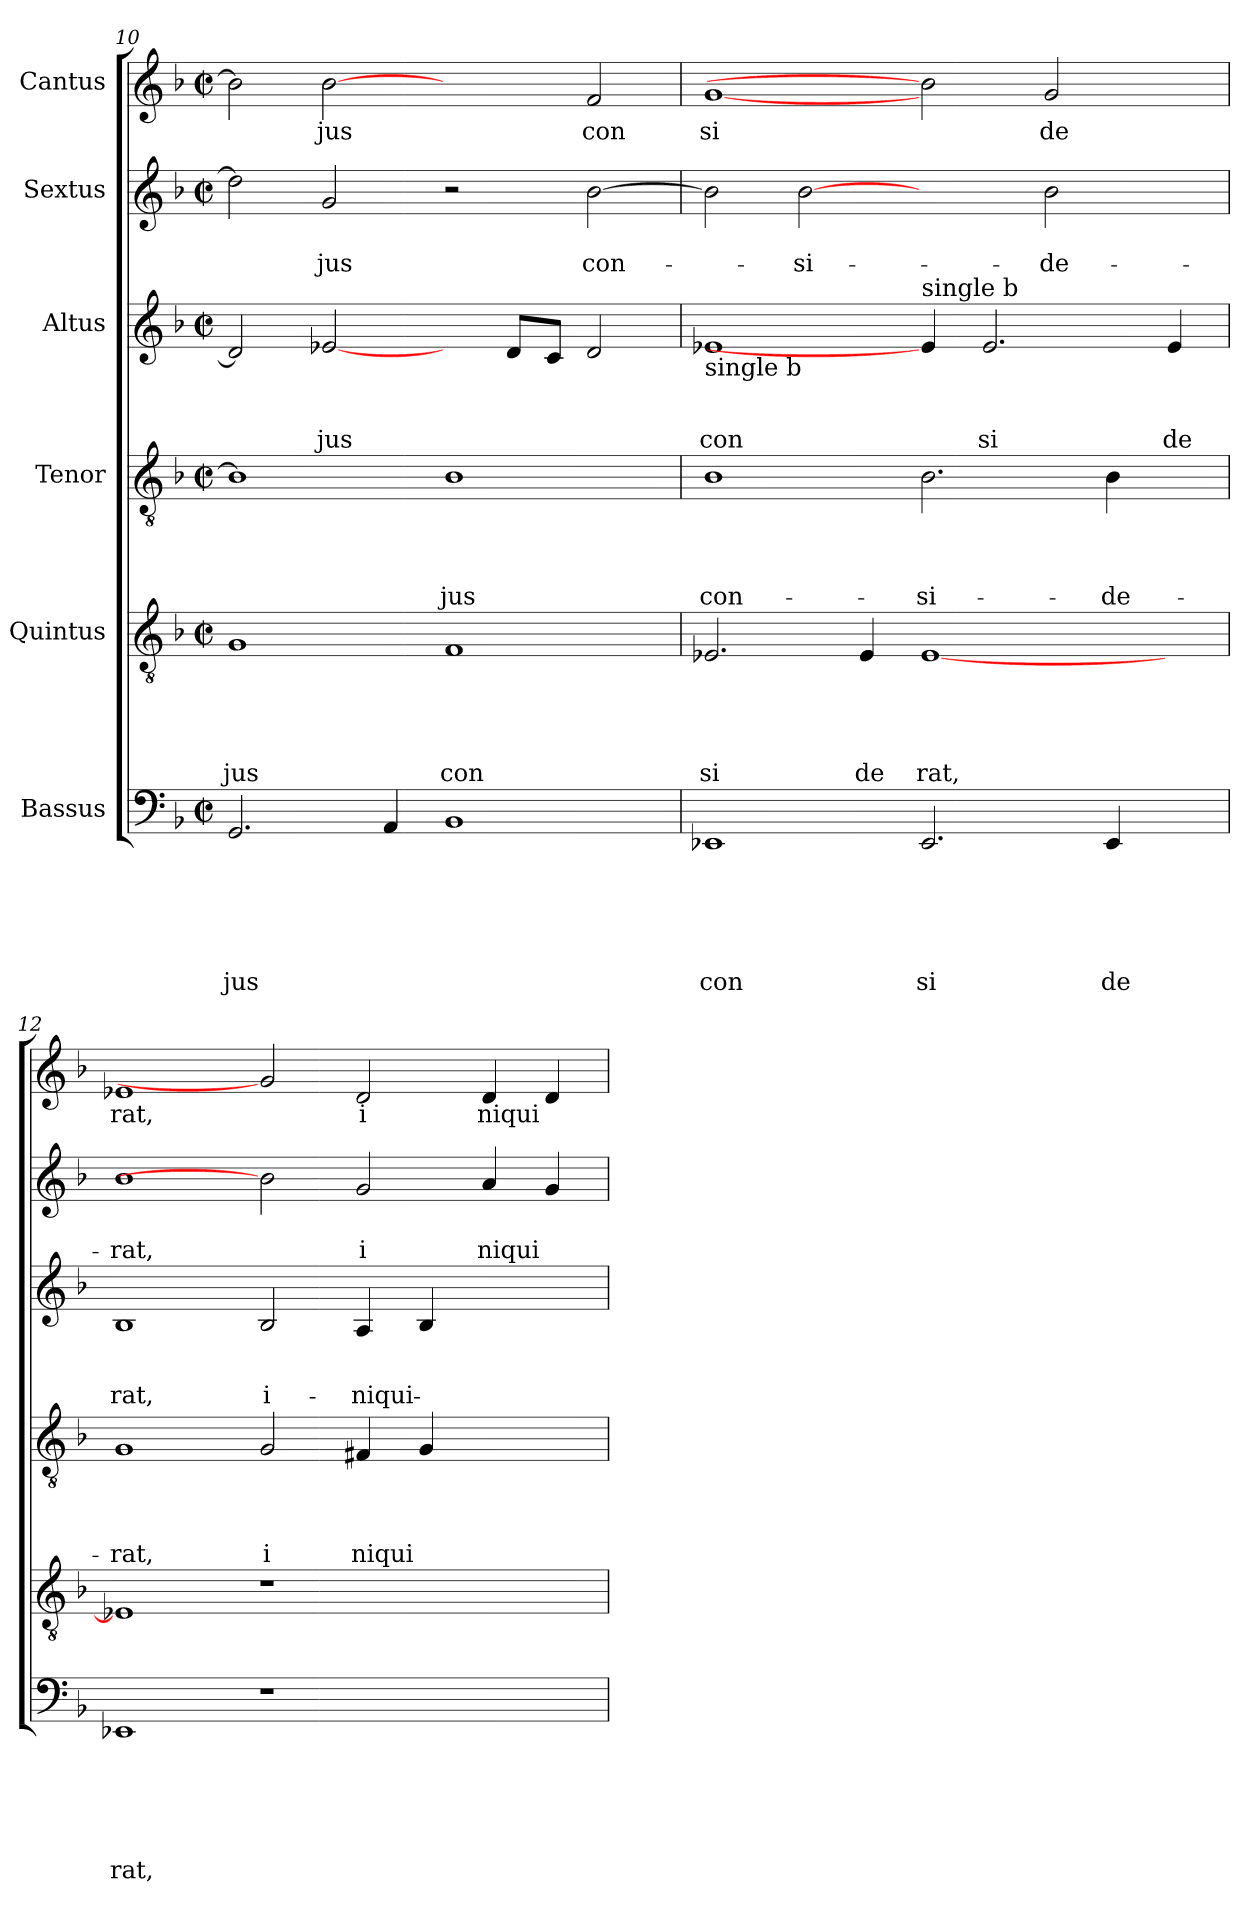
**kern	**text	**text	**text	**text	**text	**text	**kern	**text	**text	**text	**text	**text	**kern	**text	**text	**text	**text	**kern	**text	**text	**text	**kern	**text	**text	**kern	**text
*part6	*part6	*part6	*part6	*part6	*part6	*part6	*part5	*part5	*part5	*part5	*part5	*part5	*part4	*part4	*part4	*part4	*part4	*part3	*part3	*part3	*part3	*part2	*part2	*part2	*part1	*part1
*staff6	*staff6	*staff6	*staff6	*staff6	*staff6	*staff6	*staff5	*staff5	*staff5	*staff5	*staff5	*staff5	*staff4	*staff4	*staff4	*staff4	*staff4	*staff3	*staff3	*staff3	*staff3	*staff2	*staff2	*staff2	*staff1	*staff1
*I"Bassus	*	*	*	*	*	*	*I"Quintus	*	*	*	*	*	*I"Tenor	*	*	*	*	*I"Altus	*	*	*	*I"Sextus	*	*	*I"Cantus	*
*clefF4	*	*	*	*	*	*	*clefGv2	*	*	*	*	*	*clefGv2	*	*	*	*	*clefG2	*	*	*	*clefG2	*	*	*clefG2	*
*k[b-]	*	*	*	*	*	*	*k[b-]	*	*	*	*	*	*k[b-]	*	*	*	*	*k[b-]	*	*	*	*k[b-]	*	*	*k[b-]	*
*F:	*	*	*	*	*	*	*F:	*	*	*	*	*	*F:	*	*	*	*	*F:	*	*	*	*F:	*	*	*F:	*
*M2/2	*	*	*	*	*	*	*M2/2	*	*	*	*	*	*M2/2	*	*	*	*	*M2/2	*	*	*	*M2/2	*	*	*M2/2	*
*met(c|)	*	*	*	*	*	*	*met(c|)	*	*	*	*	*	*met(c|)	*	*	*	*	*met(c|)	*	*	*	*met(c|)	*	*	*met(c|)	*
=10	=10	=10	=10	=10	=10	=10	=10	=10	=10	=10	=10	=10	=10	=10	=10	=10	=10	=10	=10	=10	=10	=10	=10	=10	=10	=10
!	!	!	!	!	!	!LO:LY:b	!	!	!	!	!	!LO:LY:b	!	!	!	!	!	!	!	!	!	!	!	!	!	!
2.GG/	.	.	.	.	.	jus	1G	.	.	.	.	jus	1B-]	.	.	.	.	2d/]	.	.	.	2dd\]	.	.	2b-\]	.
!	!	!	!	!	!	!	!	!	!	!	!	!	!	!	!	!	!	!	!	!	!LO:LY:b	!	!	!LO:LY:b	!	!LO:LY:b
.	.	.	.	.	.	.	.	.	.	.	.	.	.	.	.	.	.	[2e-X/	.	.	jus	2g/	.	-jus	[2b-	jus
4AA/	.	.	.	.	.	.	.	.	.	.	.	.	.	.	.	.	.	.	.	.	.	.	.	.	.	.
!	!	!	!	!	!	!	!	!	!	!	!	!LO:LY:b	!	!	!	!	!LO:LY:b	!	!	!	!	!	!	!	!	!
1BB-	.	.	.	.	.	.	1F	.	.	.	.	con	1B-	.	.	.	-jus	4ryy	.	.	.	2r	.	.	2ryy	.
.	.	.	.	.	.	.	.	.	.	.	.	.	.	.	.	.	.	8d/L	.	.	.	.	.	.	.	.
.	.	.	.	.	.	.	.	.	.	.	.	.	.	.	.	.	.	8c/J	.	.	.	.	.	.	.	.
!	!	!	!	!	!	!	!	!	!	!	!	!	!	!	!	!	!	!	!	!	!	!	!	!LO:LY:b	!	!LO:LY:b
.	.	.	.	.	.	.	.	.	.	.	.	.	.	.	.	.	.	2d/	.	.	.	[>2b-\	.	con-	2f/	con
=11	=11	=11	=11	=11	=11	=11	=11	=11	=11	=11	=11	=11	=11	=11	=11	=11	=11	=11	=11	=11	=11	=11	=11	=11	=11	=11
!	!	!	!	!	!	!	!	!	!	!	!	!	!	!	!	!	!	!LO:TX:b:t=single b	!	!	!	!	!	!	!	!
!	!	!	!	!	!	!LO:LY:b	!	!	!	!	!	!LO:LY:b	!	!	!	!	!LO:LY:b	!	!	!	!LO:LY:b	!	!	!	!	!LO:LY:b
1EE-X	.	.	.	.	.	con	2.E-X/	.	.	.	.	si	1B-	.	.	.	con-	1e-	.	.	con	2b-\]	.	.	[1g	si
!	!	!	!	!	!	!	!	!	!	!	!	!	!	!	!	!	!	!	!	!	!	!	!	!LO:LY:b	!	!
.	.	.	.	.	.	.	.	.	.	.	.	.	.	.	.	.	.	.	.	.	.	[2b-	.	-si-	.	.
!	!	!	!	!	!	!	!	!	!	!	!	!LO:LY:b	!	!	!	!	!	!	!	!	!	!	!	!	!	!
.	.	.	.	.	.	.	4E-/	.	.	.	.	de	.	.	.	.	.	.	.	.	.	.	.	.	.	.
!	!	!	!	!	!	!	!	!	!	!	!	!	!	!	!	!	!	!LO:TX:a:t=single b	!	!	!	!	!	!	!	!
!	!	!	!	!	!	!LO:LY:b	!	!	!	!	!	!LO:LY:b	!	!	!	!	!LO:LY:b	!	!	!	!	!	!	!	!	!
2.EE-/	.	.	.	.	.	si	[>1E-	.	.	.	.	rat,	2.B-\	.	.	.	-si-	4e-/]	.	.	.	2ryy	.	.	2b-]	.
!	!	!	!	!	!	!	!	!	!	!	!	!	!	!	!	!	!	!	!	!	!LO:LY:b	!	!	!	!	!
.	.	.	.	.	.	.	.	.	.	.	.	.	.	.	.	.	.	2.e-/	.	.	si	.	.	.	.	.
!	!	!	!	!	!	!	!	!	!	!	!	!	!	!	!	!	!	!	!	!	!	!	!	!LO:LY:b	!	!LO:LY:b
.	.	.	.	.	.	.	.	.	.	.	.	.	.	.	.	.	.	.	.	.	.	2b-\	.	-de-	2g/	de
!	!	!	!	!	!	!LO:LY:b	!	!	!	!	!	!	!	!	!	!	!LO:LY:b	!	!	!	!	!	!	!	!	!
4EE-/	.	.	.	.	.	de	.	.	.	.	.	.	4B-\	.	.	.	-de-	.	.	.	.	.	.	.	.	.
!	!	!	!	!	!	!	!	!	!	!	!	!	!	!	!	!	!	!	!	!	!LO:LY:b	!	!	!	!	!
4ryy	.	.	.	.	.	.	4ryy	.	.	.	.	.	4ryy	.	.	.	.	4e-/	.	.	de	4ryy	.	.	4ryy	.
!!LO:PB:g=z
=12	=12	=12	=12	=12	=12	=12	=12	=12	=12	=12	=12	=12	=12	=12	=12	=12	=12	=12	=12	=12	=12	=12	=12	=12	=12	=12
!	!	!	!	!	!	!LO:LY:b	!	!	!	!	!	!	!	!	!	!	!LO:LY:b	!	!	!	!LO:LY:b	!	!	!LO:LY:b	!	!LO:LY:b
1EE-X	.	.	.	.	.	rat,	1E-X]	.	.	.	.	.	1G	.	.	.	-rat,	1B-	.	.	rat,	1b-	.	-rat,	1e-X	rat,
!	!	!	!	!	!	!	!	!	!	!	!	!	!	!	!	!	!LO:LY:b	!	!	!	!LO:LY:b	!	!	!	!	!
1r	.	.	.	.	.	.	1r	.	.	.	.	.	2G/	.	.	.	i	2B-/	.	.	i-	2b-]	.	.	2g]	.
!	!	!	!	!	!	!	!	!	!	!	!	!	!	!	!	!	!LO:LY:b	!	!	!	!LO:LY:b	!	!	!LO:LY:b	!	!LO:LY:b
.	.	.	.	.	.	.	.	.	.	.	.	.	4F#X/	.	.	.	niqui	4A/	.	.	-niqui-	2g/	.	i	2d/	i
.	.	.	.	.	.	.	.	.	.	.	.	.	4G/	.	.	.	.	4B-/	.	.	.	.	.	.	.	.
!	!	!	!	!	!	!	!	!	!	!	!	!	!	!	!	!	!	!	!	!	!	!	!	!LO:LY:b	!	!LO:LY:b
2ryy	.	.	.	.	.	.	2ryy	.	.	.	.	.	2ryy	.	.	.	.	2ryy	.	.	.	4a/	.	niqui	4d/	niqui
.	.	.	.	.	.	.	.	.	.	.	.	.	.	.	.	.	.	.	.	.	.	4g/	.	.	4d/	.
=	=	=	=	=	=	=	=	=	=	=	=	=	=	=	=	=	=	=	=	=	=	=	=	=	=	=
*-	*-	*-	*-	*-	*-	*-	*-	*-	*-	*-	*-	*-	*-	*-	*-	*-	*-	*-	*-	*-	*-	*-	*-	*-	*-	*-
